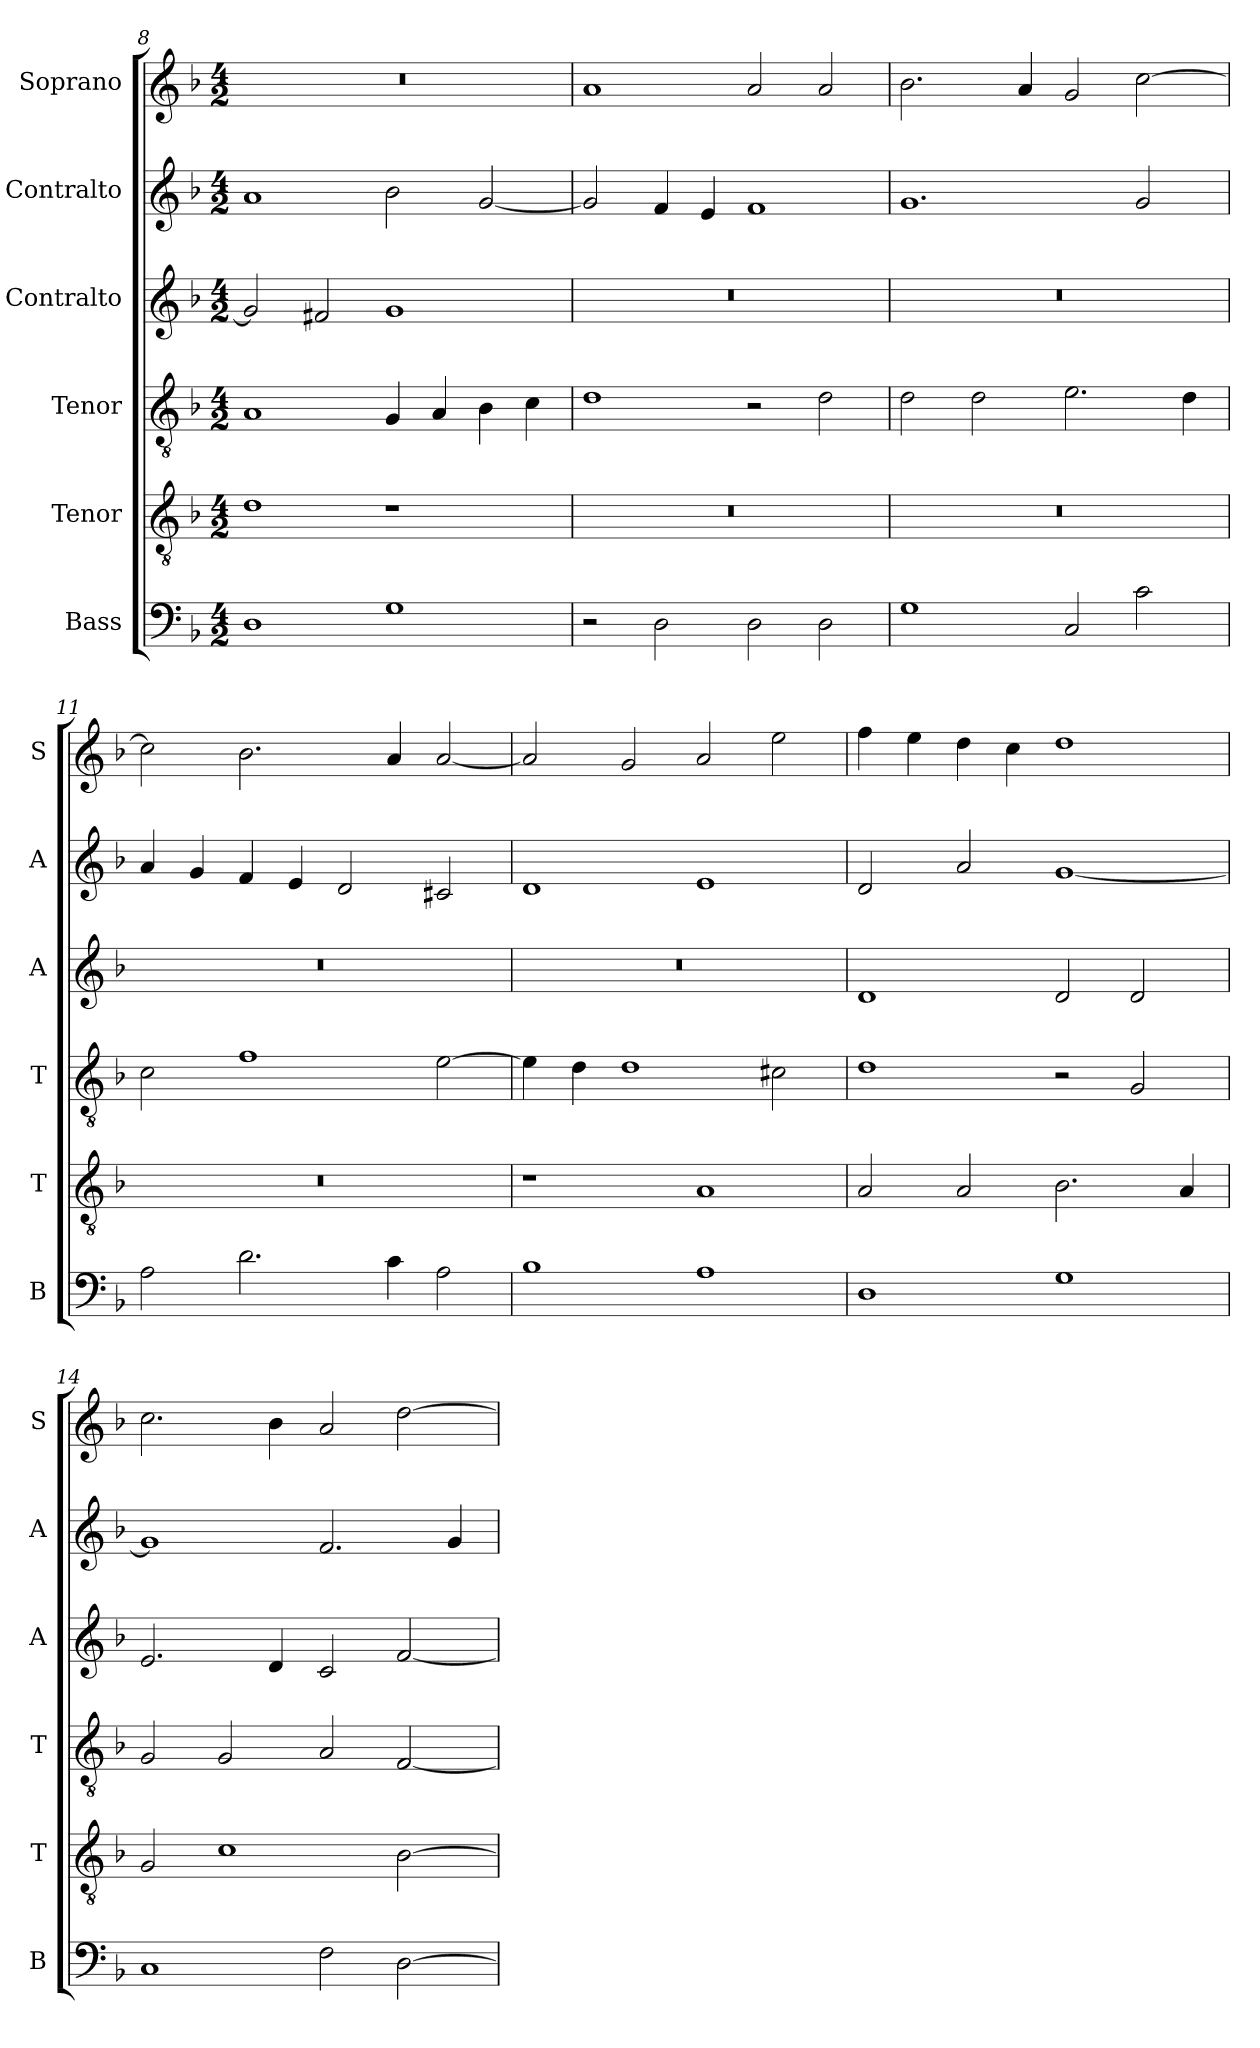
**kern	**kern	**kern	**kern	**kern	**kern
*part6	*part5	*part4	*part3	*part2	*part1
*staff6	*staff5	*staff4	*staff3	*staff2	*staff1
*I"Bass	*I"Tenor	*I"Tenor	*I"Contralto	*I"Contralto	*I"Soprano
*I'B	*I'T	*I'T	*I'A	*I'A	*I'S
*clefF4	*clefGv2	*clefGv2	*clefG2	*clefG2	*clefG2
*k[b-]	*k[b-]	*k[b-]	*k[b-]	*k[b-]	*k[b-]
*G:dor	*G:dor	*G:dor	*G:dor	*G:dor	*G:dor
*M4/2	*M4/2	*M4/2	*M4/2	*M4/2	*M4/2
=8	=8	=8	=8	=8	=8
1D	1d	1A	2g]	1a	0r
.	.	.	2f#X	.	.
1G	1r	4G	1g	2b-	.
.	.	4A	.	.	.
.	.	4B-	.	[2g	.
.	.	4c	.	.	.
=9	=9	=9	=9	=9	=9
2r	0r	1d	0r	2g]	1a
2D	.	.	.	4f	.
.	.	.	.	4e	.
2D	.	2r	.	1f	2a
2D	.	2d	.	.	2a
=10	=10	=10	=10	=10	=10
1G	0r	2d	0r	1.g	2.b-
.	.	2d	.	.	.
.	.	.	.	.	4a
2C	.	2.e	.	.	2g
2c	.	.	.	2g	[2cc
.	.	4d	.	.	.
=11	=11	=11	=11	=11	=11
2A	0r	2c	0r	4a	2cc]
.	.	.	.	4g	.
2.d	.	1f	.	4f	2.b-
.	.	.	.	4e	.
.	.	.	.	2d	.
4c	.	.	.	.	4a
2A	.	[2e	.	2c#X	[2a
=12	=12	=12	=12	=12	=12
1B-	1r	4e]	0r	1d	2a]
.	.	4d	.	.	.
.	.	1d	.	.	2g
1A	1A	.	.	1e	2a
.	.	2c#X	.	.	2ee
=13	=13	=13	=13	=13	=13
1D	2A	1d	1d	2d	4ff
.	.	.	.	.	4ee
.	2A	.	.	2a	4dd
.	.	.	.	.	4cc
1G	2.B-	2r	2d	[1g	1dd
.	.	2G	2d	.	.
.	4A	.	.	.	.
=14	=14	=14	=14	=14	=14
1C	2G	2G	2.e	1g]	2.cc
.	1c	2G	.	.	.
.	.	.	4d	.	4b-
2F	.	2A	2c	2.f	2a
[2D	[2B-	[2F	[2f	.	[2dd
.	.	.	.	4g	.
=	=	=	=	=	=
*-	*-	*-	*-	*-	*-
